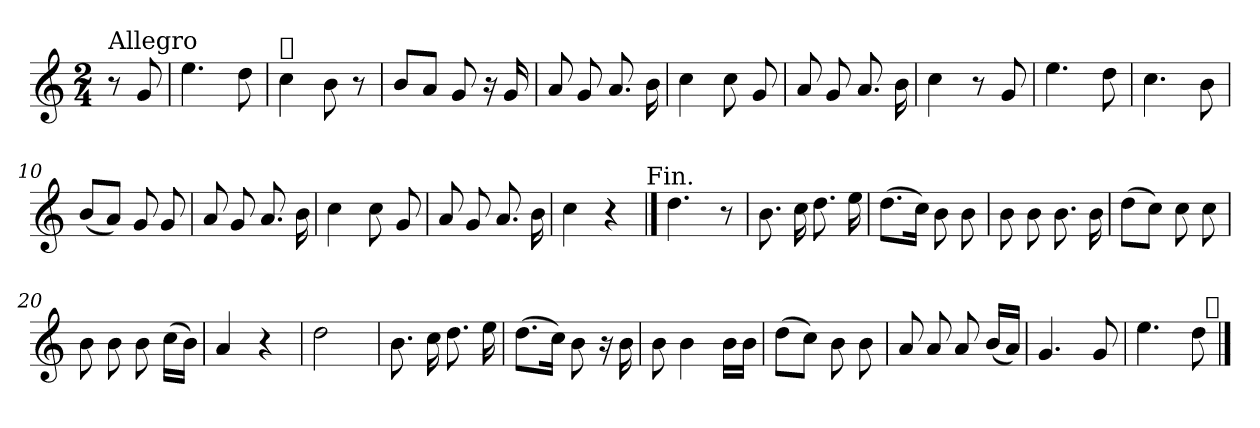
**kern
*part1
*staff1
*clefG2
*k[]
*C:
*M2/4
=
!LO:TX:a:t=Allegro
8r
8g/
=1
4.ee\
8dd\
=2
!LO:TX:a:t=𝄋
4cc\
8b\
8r
=3
8b/L
8a/J
8g/
16r
16g/
=4
8a/
8g/
8.a/
16b\
=5
4cc\
8cc\
8g/
=6
8a/
8g/
8.a/
16b\
=7
4cc\
8r
8g/
=8
4.ee\
8dd\
!!LO:LB:g=z
=9
4.cc\
8b\
=10
(<8b/L
8a/J)
8g/
8g/
=11
8a/
8g/
8.a/
16b\
=12
4cc\
8cc\
8g/
=13
8a/
8g/
8.a/
16b\
=14
4cc\
4r
!LO:TX:a:t=Fin.
==15
4.dd\
8r
=16
8.b\
16cc\
8.dd\
16ee\
=17
(>8.dd\L
16cc\Jk)
8b\
8b\
!!LO:LB:g=z
=18
8b\
8b\
8.b\
16b\
=19
(>8dd\L
8cc\J)
8cc\
8cc\
=20
8b\
8b\
8b\
(>16cc\LL
16b\JJ)
=21
4a/
4r
=22
2dd\
=23
8.b\
16cc\
8.dd\
16ee\
=24
(>8.dd\L
16cc\Jk)
8b\
16r
16b\
=25
8b\
4b\
16b\LL
16b\JJ
=26
(>8dd\L
8cc\J)
8b\
8b\
!!LO:LB:g=z
=27
8a/
8a/
8a/
(<16b/LL
16a/JJ)
=28
4.g/
8g/
=29
4.ee\
8dd\
!LO:TX:a:t=𝄋
==
*-
